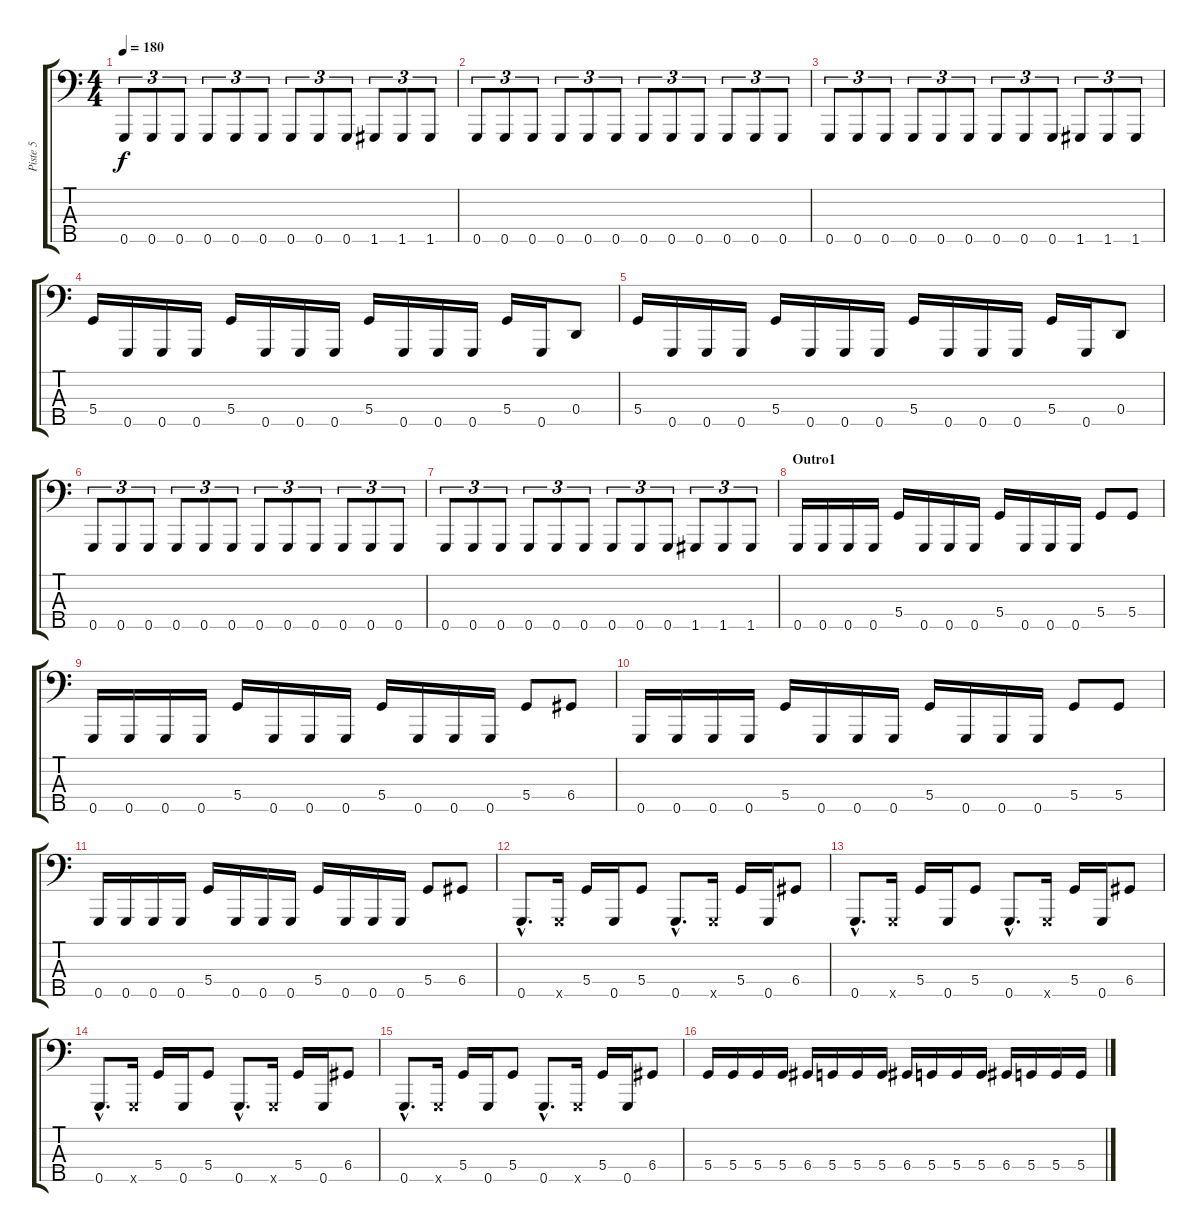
\track ("Piste 5" "Piste 5") {instrument slapbass2}
\staff {score tabs}
\tuning (F2 C2 G1 D1 G0) {hide}
\ts (4 4)
\tempo 180
\clef f4
\ks c
0.5.8{tu (3 2) dy f} 0.5.8{tu (3 2)} 0.5.8{tu (3 2)} 0.5.8{tu (3 2)} 0.5.8{tu (3 2)} 0.5.8{tu (3 2)} 0.5.8{tu (3 2)} 0.5.8{tu (3 2)} 0.5.8{tu (3 2)} 1.5.8{tu (3 2)} 1.5.8{tu (3 2)} 1.5.8{tu (3 2)} |
0.5.8{tu (3 2)} 0.5.8{tu (3 2)} 0.5.8{tu (3 2)} 0.5.8{tu (3 2)} 0.5.8{tu (3 2)} 0.5.8{tu (3 2)} 0.5.8{tu (3 2)} 0.5.8{tu (3 2)} 0.5.8{tu (3 2)} 0.5.8{tu (3 2)} 0.5.8{tu (3 2)} 0.5.8{tu (3 2)} |
0.5.8{tu (3 2)} 0.5.8{tu (3 2)} 0.5.8{tu (3 2)} 0.5.8{tu (3 2)} 0.5.8{tu (3 2)} 0.5.8{tu (3 2)} 0.5.8{tu (3 2)} 0.5.8{tu (3 2)} 0.5.8{tu (3 2)} 1.5.8{tu (3 2)} 1.5.8{tu (3 2)} 1.5.8{tu (3 2)} |
5.4.16 0.5.16 0.5.16 0.5.16 5.4.16 0.5.16 0.5.16 0.5.16 5.4.16 0.5.16 0.5.16 0.5.16 5.4.16 0.5.16 0.4.8 |
5.4.16 0.5.16 0.5.16 0.5.16 5.4.16 0.5.16 0.5.16 0.5.16 5.4.16 0.5.16 0.5.16 0.5.16 5.4.16 0.5.16 0.4.8 |
0.5.8{tu (3 2)} 0.5.8{tu (3 2)} 0.5.8{tu (3 2)} 0.5.8{tu (3 2)} 0.5.8{tu (3 2)} 0.5.8{tu (3 2)} 0.5.8{tu (3 2)} 0.5.8{tu (3 2)} 0.5.8{tu (3 2)} 0.5.8{tu (3 2)} 0.5.8{tu (3 2)} 0.5.8{tu (3 2)} |
0.5.8{tu (3 2)} 0.5.8{tu (3 2)} 0.5.8{tu (3 2)} 0.5.8{tu (3 2)} 0.5.8{tu (3 2)} 0.5.8{tu (3 2)} 0.5.8{tu (3 2)} 0.5.8{tu (3 2)} 0.5.8{tu (3 2)} 1.5.8{tu (3 2)} 1.5.8{tu (3 2)} 1.5.8{tu (3 2)} |
\section ("" "Outro1")
0.5.16 0.5.16 0.5.16 0.5.16 5.4.16 0.5.16 0.5.16 0.5.16 5.4.16 0.5.16 0.5.16 0.5.16 5.4.8 5.4.8 |
0.5.16 0.5.16 0.5.16 0.5.16 5.4.16 0.5.16 0.5.16 0.5.16 5.4.16 0.5.16 0.5.16 0.5.16 5.4.8 6.4.8 |
0.5.16 0.5.16 0.5.16 0.5.16 5.4.16 0.5.16 0.5.16 0.5.16 5.4.16 0.5.16 0.5.16 0.5.16 5.4.8 5.4.8 |
0.5.16 0.5.16 0.5.16 0.5.16 5.4.16 0.5.16 0.5.16 0.5.16 5.4.16 0.5.16 0.5.16 0.5.16 5.4.8 6.4.8 |
0.5{hac}.8{d} 0.5{x}.16 5.4.16 0.5.16 5.4.8 0.5{hac}.8{d} 0.5{x}.16 5.4.16 0.5.16 6.4.8 |
0.5{hac}.8{d} 0.5{x}.16 5.4.16 0.5.16 5.4.8 0.5{hac}.8{d} 0.5{x}.16 5.4.16 0.5.16 6.4.8 |
0.5{hac}.8{d} 0.5{x}.16 5.4.16 0.5.16 5.4.8 0.5{hac}.8{d} 0.5{x}.16 5.4.16 0.5.16 6.4.8 |
0.5{hac}.8{d} 0.5{x}.16 5.4.16 0.5.16 5.4.8 0.5{hac}.8{d} 0.5{x}.16 5.4.16 0.5.16 6.4.8 |
5.4.16 5.4.16 5.4.16 5.4.16 6.4.16 5.4.16 5.4.16 5.4.16 6.4.16 5.4.16 5.4.16 5.4.16 6.4.16 5.4.16 5.4.16 5.4.16
